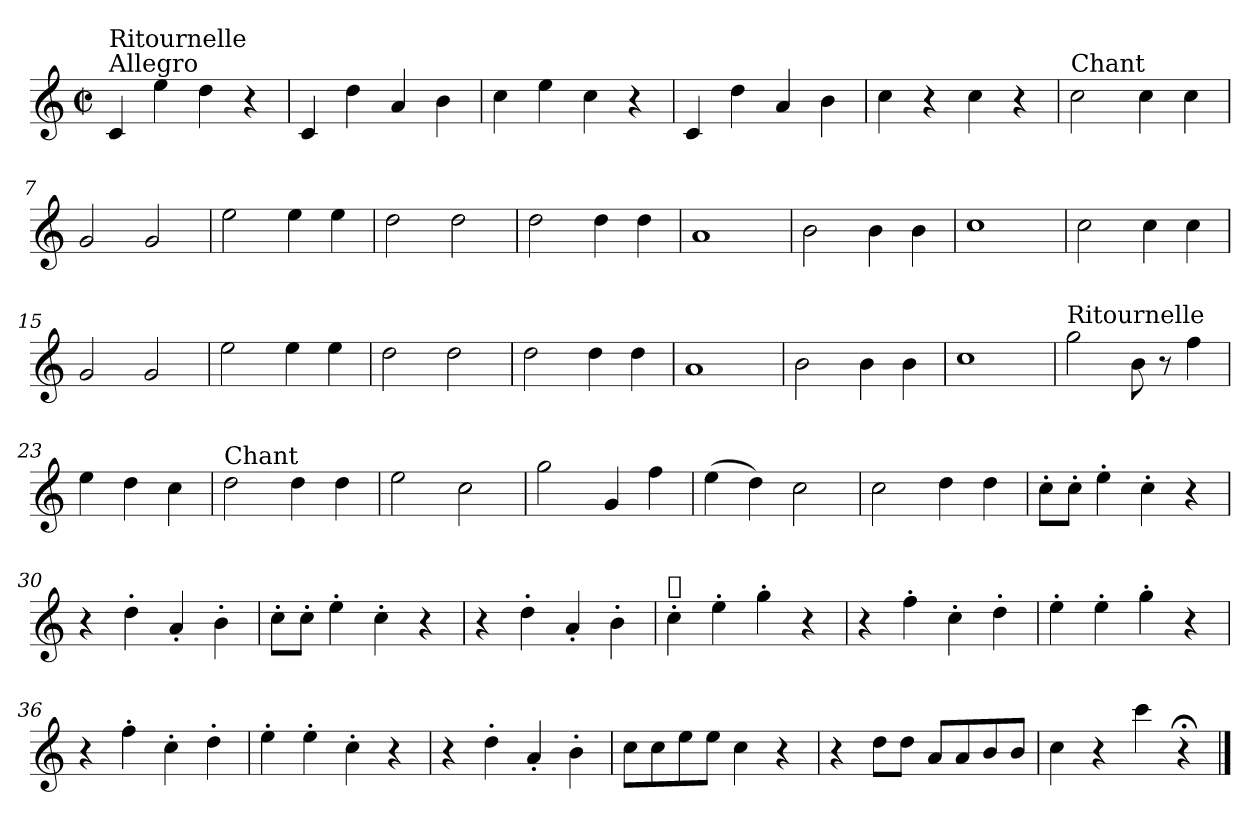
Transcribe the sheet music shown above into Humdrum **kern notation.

**kern
*part1
*staff1
*clefG2
*k[]
*C:
*M2/2
*met(c|)
=1
!LO:TX:a:t=Allegro
!LO:TX:a:t=Ritournelle
4c/
4ee\
4dd\
4r
=2
4c/
4dd\
4a/
4b\
=3
4cc\
4ee\
4cc\
4r
=4
4c/
4dd\
4a/
4b\
=5
4cc\
4r
4cc\
4r
!!LO:LB:g=z
=6
!LO:TX:a:t=Chant
2cc\
4cc\
4cc\
=7
2g/
2g/
=8
2ee\
4ee\
4ee\
=9
2dd\
2dd\
=10
2dd\
4dd\
4dd\
=11
1a
=12
2b\
4b\
4b\
!!LO:LB:g=z
=13
1cc
=14
2cc\
4cc\
4cc\
=15
2g/
2g/
=16
2ee\
4ee\
4ee\
=17
2dd\
2dd\
=18
2dd\
4dd\
4dd\
=19
1a
!!LO:LB:g=z
=20
2b\
4b\
4b\
=21
1cc
=22
!LO:TX:a:t=Ritournelle
2gg\
8b\
8r
4ff\
=23
4ee\
4dd\
4cc\
=24
!LO:TX:a:t=Chant
2dd\
4dd\
4dd\
=25
2ee\
2cc\
=26
2gg\
4g/
4ff\
!!LO:LB:g=z
=27
(>4ee\
4dd\)
2cc\
=28
2cc\
4dd\
4dd\
=29
8cc'>\L
8cc'>\J
4ee'>\
4cc'>\
4r
=30
4r
4dd'>\
4a'</
4b'>\
=31
8cc'>\L
8cc'>\J
4ee'>\
4cc'>\
4r
=32
4r
4dd'>\
4a'</
4b'>\
!!LO:LB:g=z
=33
!LO:TX:a:t=𝄋
4cc'>\
4ee'>\
4gg'>\
4r
=34
4r
4ff'>\
4cc'>\
4dd'>\
=35
4ee'>\
4ee'>\
4gg'>\
4r
=36
4r
4ff'>\
4cc'>\
4dd'>\
=37
4ee'>\
4ee'>\
4cc'>\
4r
=38
4r
4dd'>\
4a'</
4b'>\
!!LO:LB:g=z
=39
8cc\L
8cc\
8ee\
8ee\J
4cc\
4r
=40
4r
8dd\L
8dd\J
8a/L
8a/
8b/
8b/J
=41
4cc\
4r
4ccc\
4r;<
==
*-
